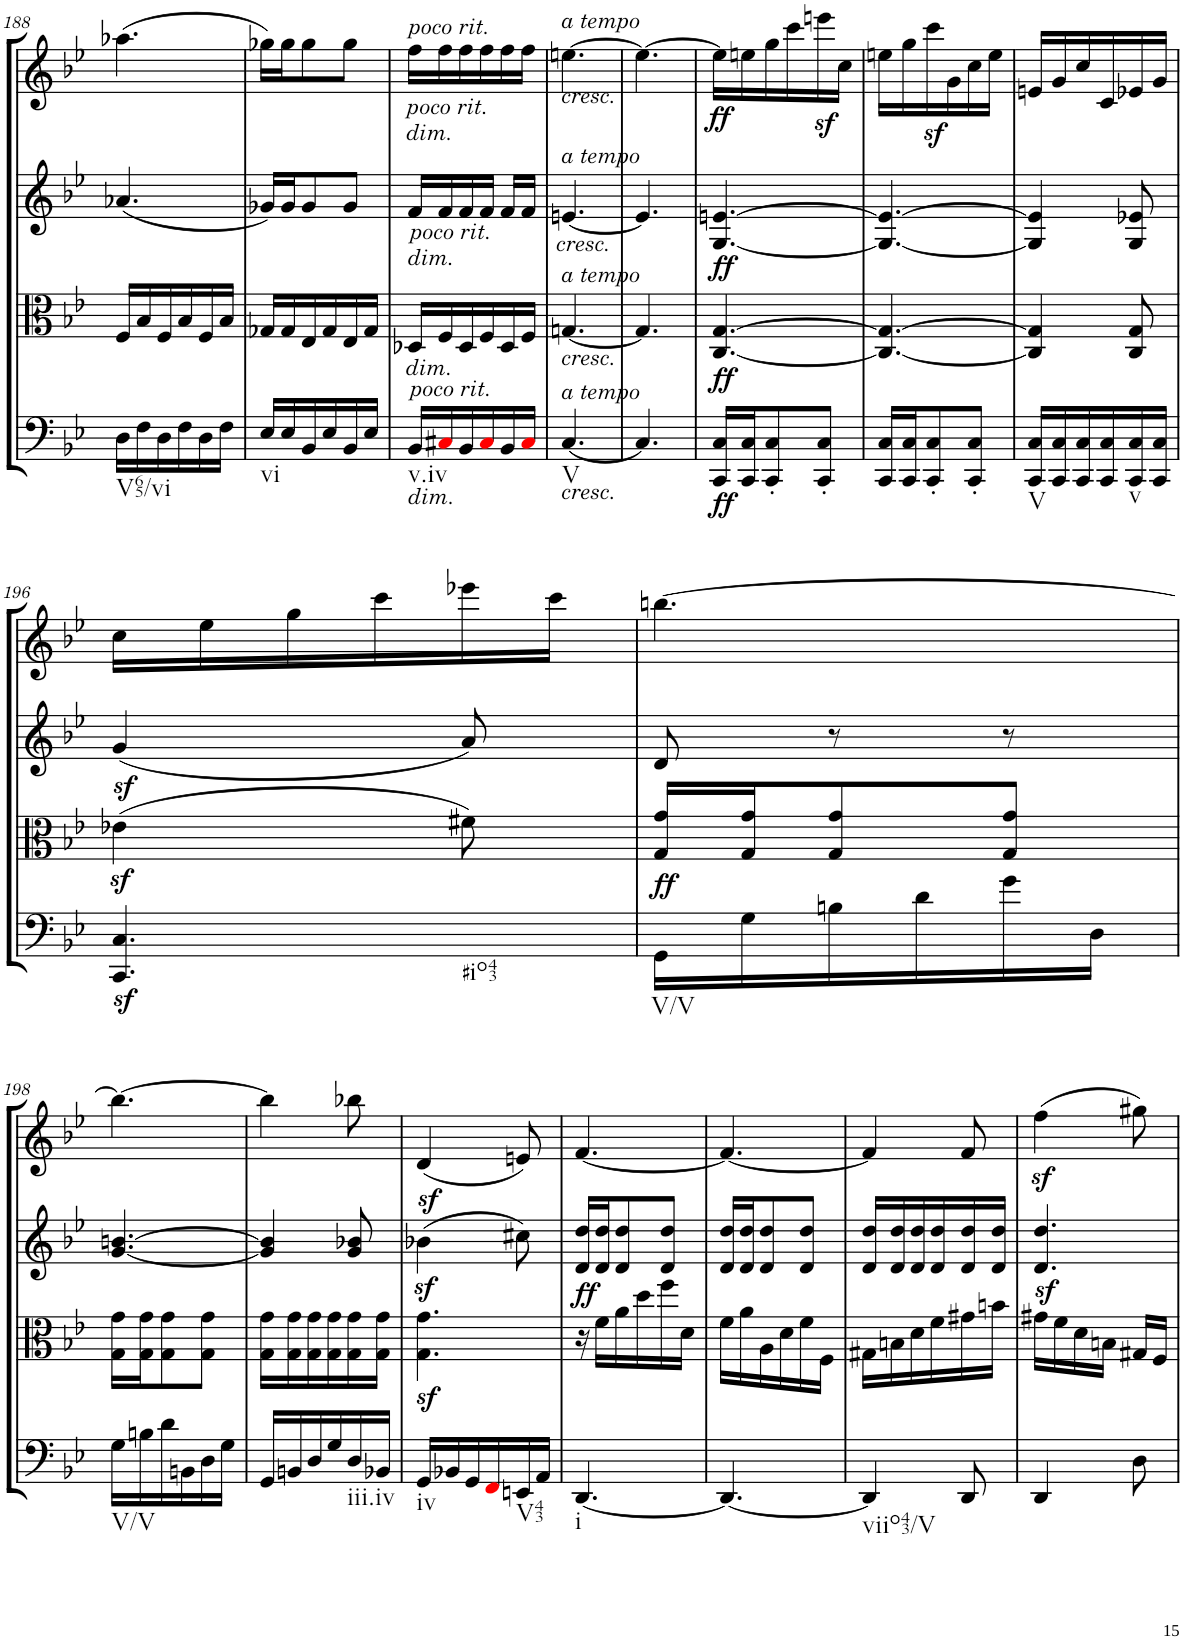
**kern	**dynam	**kern	**dynam	**kern	**dynam	**kern	**dynam
*part4	*part4	*part3	*part3	*part2	*part2	*part1	*part1
*staff4	*staff4	*staff3	*staff3	*staff2	*staff2	*staff1	*staff1
*I"Cello	*	*I"Viola	*	*I"2nd Violin	*	*I"1st Violin	*
*	*	*I'Vla	*	*I'Vln	*	*I'Vln	*
!!LO:PB:g=z
*clefC4	*	*clefC3	*	*clefG2	*	*clefG2	*
*k[b-e-]	*	*k[b-e-]	*	*k[b-e-]	*	*k[b-e-]	*
*B-:	*	*B-:	*	*B-:	*	*B-:	*
*M3/8	*	*M3/8	*	*M3/8	*	*M3/8	*
=188	=188	=188	=188	=188	=188	=188	=188
!LO:TX:b:t=V65/vi	!	!	!	!	!	!	!
16D\LL	.	16F/LL	.	(4.a-X/	.	(4.aa-X\	.
16F\	.	16B-/	.	.	.	.	.
16D\	.	16F/	.	.	.	.	.
16F\	.	16B-/	.	.	.	.	.
16D\	.	16F/	.	.	.	.	.
16F\JJ	.	16B-/JJ	.	.	.	.	.
=189	=189	=189	=189	=189	=189	=189	=189
!LO:TX:b:t=vi	!	!	!	!	!	!	!
16E-/LL	.	16G-X/LL	.	16g-X/LL)	.	16gg-X\LL)	.
16E-/	.	16G-/	.	16g-/J	.	16gg-\J	.
16BB-/	.	16E-/	.	8g-/	.	8gg-\	.
16E-/	.	16G-/	.	.	.	.	.
16BB-/	.	16E-/	.	8g-/J	.	8gg-\J	.
16E-/JJ	.	16G-/JJ	.	.	.	.	.
=190	=190	=190	=190	=190	=190	=190	=190
!	!	!	!	!	!	!LO:TX:a:i:t=poco rit.	!
!	!	!	!	!LO:TX:a:i:t=dim.	!	!	!
!	!	!	!	!LO:TX:a:i:t=poco rit.	!	!	!
!	!	!LO:TX:a:i:t=dim.	!	!	!	!	!
!	!	!LO:TX:a:i:t=poco rit.	!	!	!	!	!
!	!	!LO:TX:b:i:t=dim.	!	!	!	!	!
!LO:TX:a:i:t=poco rit.	!	!	!	!	!	!	!
!LO:TX:b:i:t=dim.	!	!	!	!	!	!	!
!LO:TX:b:t=v.iv	!	!	!	!	!	!	!
16BB-/LL	.	16D-X/LL	.	16f/LL	.	16ff\LL	.
16C#Xi/	.	16F/	.	16f/	.	16ff\	.
16BB-/	.	16D-/	.	16f/	.	16ff\	.
16C#i/	.	16F/	.	16f/JJ	.	16ff\	.
16BB-/	.	16D-/	.	16f/LL	.	16ff\	.
16C#i/JJ	.	16F/JJ	.	16f/JJ	.	16ff\JJ	.
=191	=191	=191	=191	=191	=191	=191	=191
!	!	!	!	!	!	!LO:TX:a:i:t=a tempo	!
!	!	!	!	!	!	!LO:TX:b:i:t=cresc.	!
!	!	!	!	!LO:TX:a:i:t=a tempo	!	!	!
!	!	!	!	!LO:TX:b:i:t=cresc.	!	!	!
!	!	!LO:TX:a:i:t=a tempo	!	!	!	!	!
!	!	!LO:TX:b:i:t=cresc.	!	!	!	!	!
!LO:TX:a:i:t=a tempo	!	!	!	!	!	!	!
!LO:TX:b:i:t=cresc.	!	!	!	!	!	!	!
!LO:TX:b:t=V	!	!	!	!	!	!	!
[4.C/	.	[4.Gn/	.	[4.en/	.	[4.een\	.
=192	=192	=192	=192	=192	=192	=192	=192
4.C/]	.	4.G/]	.	4.e/]	.	4.ee\_	.
=193	=193	=193	=193	=193	=193	=193	=193
!	!LO:DY:b	!	!LO:DY:b	!	!LO:DY:b	!	!LO:DY:b
16CC/ 16C/LL	ff	[4.C/ [4.G/	ff	[4.G/ [4.en/	ff	16ee\LL]	ff
16CC/ 16C/J	.	.	.	.	.	16een\	.
8CC/' 8C/'	.	.	.	.	.	16gg\	.
.	.	.	.	.	.	16ccc\	.
8CC/' 8C/'J	.	.	.	.	.	16eeenz<\	.
.	.	.	.	.	.	16cc\JJ	.
=194	=194	=194	=194	=194	=194	=194	=194
16CC/ 16C/LL	.	4.C/_ 4.G/_	.	4.G/_ 4.e/_	.	16een\LL	.
16CC/ 16C/J	.	.	.	.	.	16gg\	.
8CC/' 8C/'	.	.	.	.	.	16cccz<\	.
.	.	.	.	.	.	16g\	.
8CC/' 8C/'J	.	.	.	.	.	16cc\	.
.	.	.	.	.	.	16ee\JJ	.
=195	=195	=195	=195	=195	=195	=195	=195
!LO:TX:b:t=V	!	!	!	!	!	!	!
16CC/ 16C/LL	.	4C/] 4G/]	.	4G/] 4e/]	.	16en/LL	.
16CC/ 16C/	.	.	.	.	.	16g/	.
16CC/ 16C/	.	.	.	.	.	16cc/	.
16CC/ 16C/	.	.	.	.	.	16c/	.
!LO:TX:b:t=v	!	!	!	!	!	!	!
16CC/ 16C/	.	8C/ 8G/	.	8G/ 8e-X/	.	16e-X/	.
16CC/ 16C/JJ	.	.	.	.	.	16g/JJ	.
!!LO:LB:g=z
=196	=196	=196	=196	=196	=196	=196	=196
!LO:TX:b:t=#io43	!	!	!	!	!	!	!
4.CC/z< 4.C/z<	.	(4e-Xz<\	.	(4gz</	.	16cc\LL	.
.	.	.	.	.	.	16ee-\	.
.	.	.	.	.	.	16gg\	.
.	.	.	.	.	.	16ccc\	.
.	.	8f#X\)	.	8a/)	.	16eee-X\	.
.	.	.	.	.	.	16ccc\JJ	.
=197	=197	=197	=197	=197	=197	=197	=197
!LO:TX:b:t=V/V	!	!	!	!	!	!	!
!	!	!	!LO:DY:b	!	!	!	!
16GG\LL	.	16G/ 16g/LL	ff	8d/	.	[4.bbn\	.
16G\	.	16G/ 16g/J	.	.	.	.	.
16Bn\	.	8G/ 8g/	.	8r	.	.	.
16d\	.	.	.	.	.	.	.
16g\	.	8G/ 8g/J	.	8r	.	.	.
16D\JJ	.	.	.	.	.	.	.
!!LO:LB:g=z
=198	=198	=198	=198	=198	=198	=198	=198
!LO:TX:b:t=V/V	!	!	!	!	!	!	!
16G\LL	.	16G\ 16g\LL	.	[4.g/ [4.bn/	.	4.bb\_	.
16Bn\	.	16G\ 16g\J	.	.	.	.	.
16d\	.	8G\ 8g\	.	.	.	.	.
16BBn\	.	.	.	.	.	.	.
16D\	.	8G\ 8g\J	.	.	.	.	.
16G\JJ	.	.	.	.	.	.	.
=199	=199	=199	=199	=199	=199	=199	=199
16GG/LL	.	16G\ 16g\LL	.	4g/] 4b/]	.	4bb\]	.
16BBn/	.	16G\ 16g\	.	.	.	.	.
16D/	.	16G\ 16g\	.	.	.	.	.
16G/	.	16G\ 16g\	.	.	.	.	.
!LO:TX:b:t=iii.iv	!	!	!	!	!	!	!
16D/	.	16G\ 16g\	.	8g/ 8b-X/	.	8bb-X\	.
16BB-X/JJ	.	16G\ 16g\JJ	.	.	.	.	.
=200	=200	=200	=200	=200	=200	=200	=200
!LO:TX:b:t=iv	!	!	!	!	!	!	!
16GGz>/LL	.	4.G\ 4.g\	.	(4b-Xz>\	.	(4d/	.
16BB-X/	.	.	.	.	.	.	.
16GG/	.	.	.	.	.	.	.
16FFi/	.	.	.	.	.	.	.
!LO:TX:b:t=V43	!	!	!	!	!	!	!
16EEn/	.	.	.	8cc#X\)	.	8en/)	.
16AA/JJ	.	.	.	.	.	.	.
=201	=201	=201	=201	=201	=201	=201	=201
!LO:TX:b:t=i	!	!	!	!	!	!	!
!	!	!	!	!	!LO:DY:b	!	!
[4.DD/	.	16r	.	16d/ 16dd/LL	ff	[4.f/	.
.	.	16f\LL	.	16d/ 16dd/J	.	.	.
.	.	16a\	.	8d/ 8dd/	.	.	.
.	.	16dd\	.	.	.	.	.
.	.	16ff\	.	8d/ 8dd/J	.	.	.
.	.	16d\JJ	.	.	.	.	.
=202	=202	=202	=202	=202	=202	=202	=202
4.DD/_	.	16f\LL	.	16d/ 16dd/LL	.	4.f/_	.
.	.	16a\	.	16d/ 16dd/J	.	.	.
.	.	16A\	.	8d/ 8dd/	.	.	.
.	.	16d\	.	.	.	.	.
.	.	16f\	.	8d/ 8dd/J	.	.	.
.	.	16F\JJ	.	.	.	.	.
=203	=203	=203	=203	=203	=203	=203	=203
!LO:TX:b:t=viio43/V	!	!	!	!	!	!	!
4DD/]	.	16G#X\LL	.	16d/ 16dd/LL	.	4f/]	.
.	.	16Bn\	.	16d/ 16dd/	.	.	.
.	.	16d\	.	16d/ 16dd/	.	.	.
.	.	16f\	.	16d/ 16dd/	.	.	.
8DD/	.	16g#X\	.	16d/ 16dd/	.	8f/	.
.	.	16bn\JJ	.	16d/ 16dd/JJ	.	.	.
=204	=204	=204	=204	=204	=204	=204	=204
4DD/	.	16g#X\LL	.	4.d/z< 4.dd/z<	.	(4ffz<\	.
.	.	16f\	.	.	.	.	.
.	.	16d\	.	.	.	.	.
.	.	16Bn\JJ	.	.	.	.	.
8D\	.	16G#X/LL	.	.	.	8gg#X\)	.
.	.	16F/JJ	.	.	.	.	.
=	=	=	=	=	=	=	=
*-	*-	*-	*-	*-	*-	*-	*-
